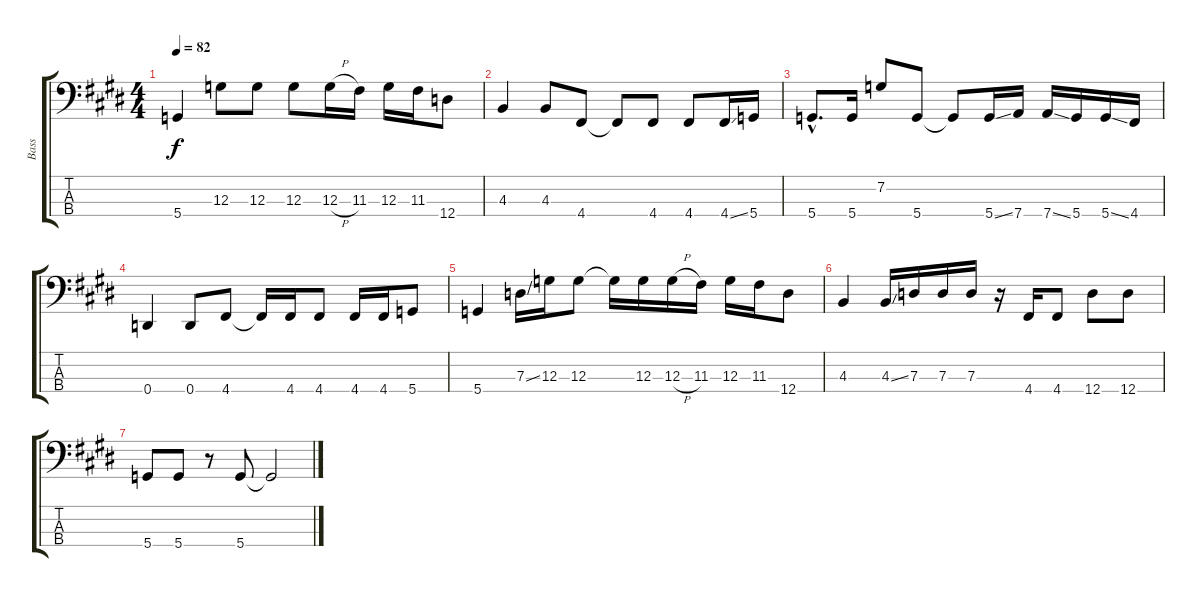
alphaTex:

\track ("Bass" "Bass") {instrument electricbassfinger}
\staff {score tabs}
\tuning (F2 C2 G1 D1) {hide}
\ts (4 4)
\tempo 82
\clef f4
\ks e
5.4.4{dy f} 12.3.8 12.3.8 12.3.8 12.3{h}.16 11.3.16 12.3.16 11.3.16 12.4.8 |
4.3.4 4.3.8 4.4.8 4.4{t}.8 4.4.8 4.4.8 4.4{ss}.16 5.4.16 |
5.4{hac}.8{d} 5.4.16 7.2.8 5.4.8 5.4{t}.8 5.4{ss}.16 7.4.16 7.4{ss}.16 5.4.16 5.4{ss}.16 4.4.16 |
0.4.4 0.4.8 4.4.8 4.4{t}.16 4.4.16 4.4.8 4.4.16 4.4.16 5.4.8 |
5.4.4 7.3{ss}.16 12.3.16 12.3.8 12.3{t}.16 12.3.16 12.3{h}.16 11.3.16 12.3.16 11.3.16 12.4.8 |
4.3.4 4.3{ss}.16 7.3.16 7.3.16 7.3.16 r.16 4.4.16 4.4.8 12.4.8 12.4.8 |
5.4.8 5.4.8 r.8 5.4.8 5.4{t}.2
